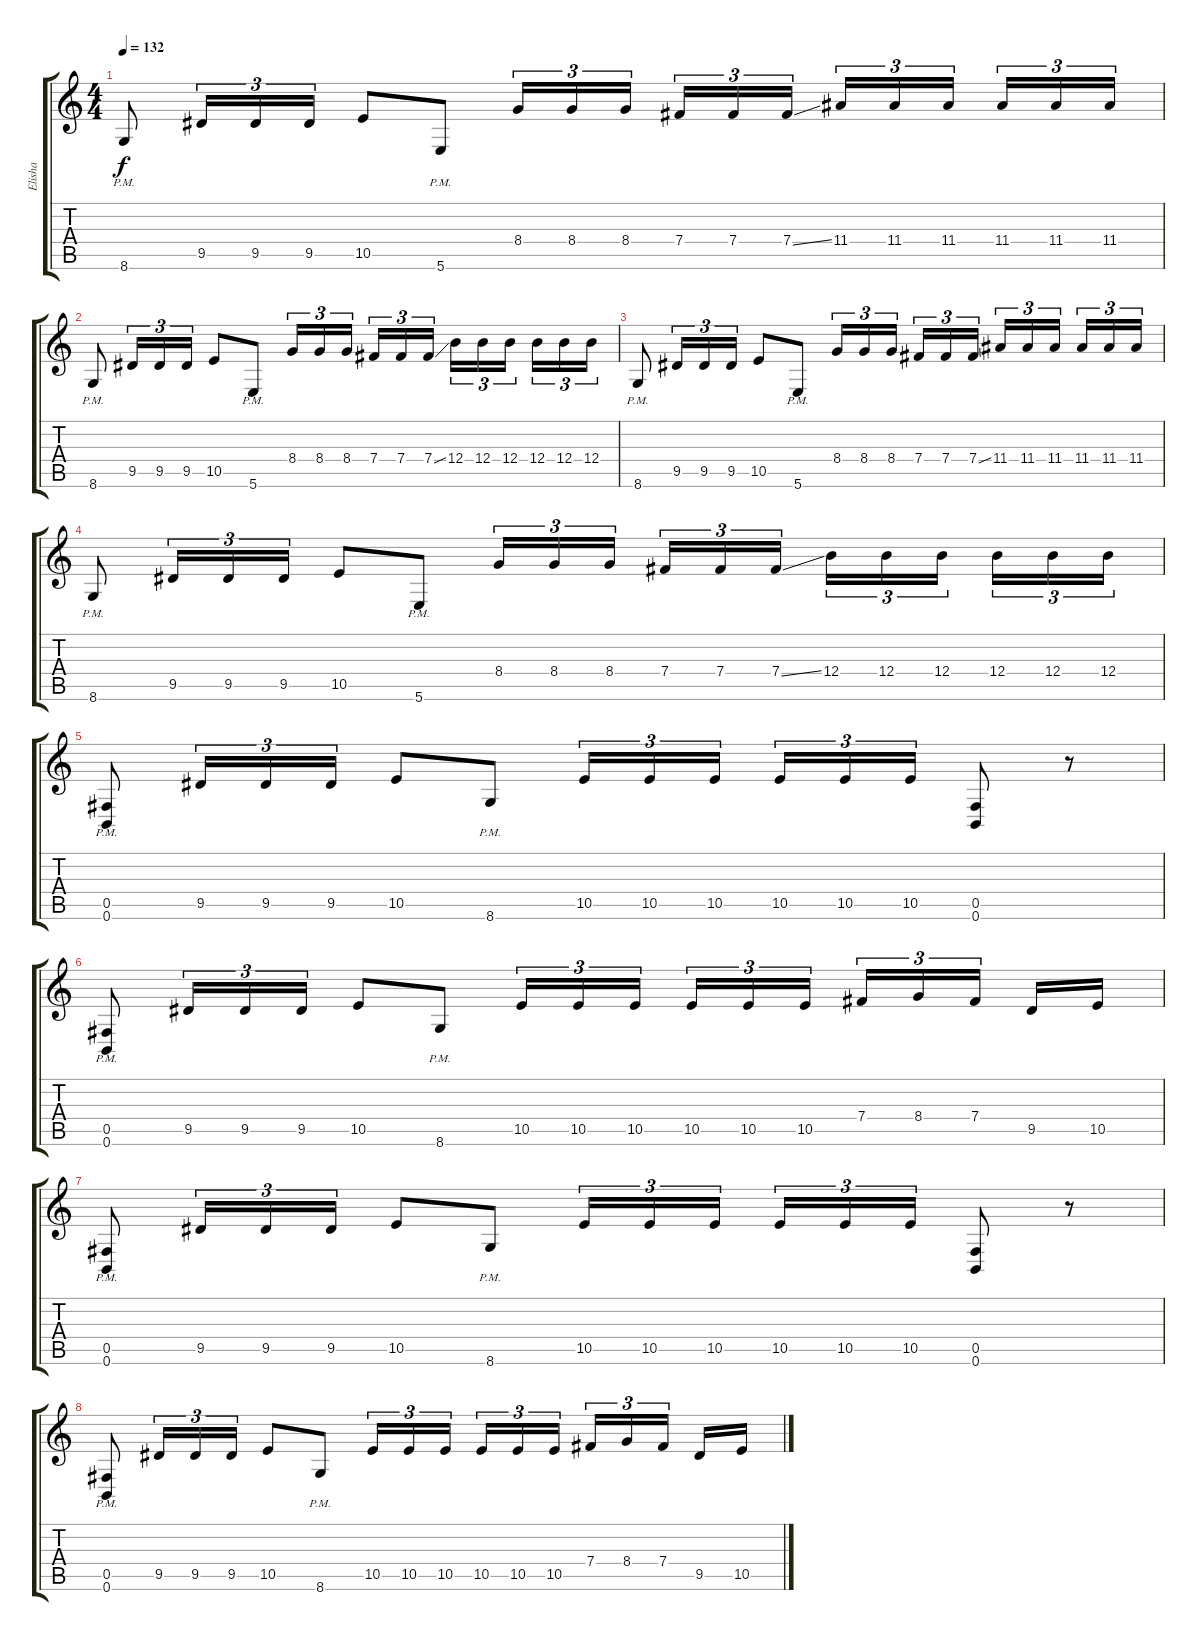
\track ("Elisha" "Elisha") {instrument overdrivenguitar}
\staff {score tabs}
\tuning (Db4 Ab3 E3 B2 Gb2 B1) {hide}
\ts (4 4)
\tempo 132
\clef g2
\ks c
8.6{pm}.8{dy f} 9.5.16{tu (3 2)} 9.5.16{tu (3 2)} 9.5.16{tu (3 2)} 10.5.8 5.6{pm}.8 8.4.16{tu (3 2)} 8.4.16{tu (3 2)} 8.4.16{tu (3 2) beam splitsecondary} 7.4.16{tu (3 2)} 7.4.16{tu (3 2)} 7.4{ss}.16{tu (3 2)} 11.4.16{tu (3 2)} 11.4.16{tu (3 2)} 11.4.16{tu (3 2) beam splitsecondary} 11.4.16{tu (3 2)} 11.4.16{tu (3 2)} 11.4.16{tu (3 2)} |
8.6{pm}.8 9.5.16{tu (3 2)} 9.5.16{tu (3 2)} 9.5.16{tu (3 2)} 10.5.8 5.6{pm}.8 8.4.16{tu (3 2)} 8.4.16{tu (3 2)} 8.4.16{tu (3 2) beam splitsecondary} 7.4.16{tu (3 2)} 7.4.16{tu (3 2)} 7.4{ss}.16{tu (3 2)} 12.4.16{tu (3 2)} 12.4.16{tu (3 2)} 12.4.16{tu (3 2) beam splitsecondary} 12.4.16{tu (3 2)} 12.4.16{tu (3 2)} 12.4.16{tu (3 2)} |
8.6{pm}.8 9.5.16{tu (3 2)} 9.5.16{tu (3 2)} 9.5.16{tu (3 2)} 10.5.8 5.6{pm}.8 8.4.16{tu (3 2)} 8.4.16{tu (3 2)} 8.4.16{tu (3 2) beam splitsecondary} 7.4.16{tu (3 2)} 7.4.16{tu (3 2)} 7.4{ss}.16{tu (3 2)} 11.4.16{tu (3 2)} 11.4.16{tu (3 2)} 11.4.16{tu (3 2) beam splitsecondary} 11.4.16{tu (3 2)} 11.4.16{tu (3 2)} 11.4.16{tu (3 2)} |
8.6{pm}.8 9.5.16{tu (3 2)} 9.5.16{tu (3 2)} 9.5.16{tu (3 2)} 10.5.8 5.6{pm}.8 8.4.16{tu (3 2)} 8.4.16{tu (3 2)} 8.4.16{tu (3 2) beam splitsecondary} 7.4.16{tu (3 2)} 7.4.16{tu (3 2)} 7.4{ss}.16{tu (3 2)} 12.4.16{tu (3 2)} 12.4.16{tu (3 2)} 12.4.16{tu (3 2) beam splitsecondary} 12.4.16{tu (3 2)} 12.4.16{tu (3 2)} 12.4.16{tu (3 2)} |
(0.5{pm} 0.6{pm}).8 9.5.16{tu (3 2)} 9.5.16{tu (3 2)} 9.5.16{tu (3 2)} 10.5.8 8.6{pm}.8 10.5.16{tu (3 2)} 10.5.16{tu (3 2)} 10.5.16{tu (3 2) beam splitsecondary} 10.5.16{tu (3 2)} 10.5.16{tu (3 2)} 10.5.16{tu (3 2)} (0.5 0.6).8 r.8 |
(0.5{pm} 0.6{pm}).8 9.5.16{tu (3 2)} 9.5.16{tu (3 2)} 9.5.16{tu (3 2)} 10.5.8 8.6{pm}.8 10.5.16{tu (3 2)} 10.5.16{tu (3 2)} 10.5.16{tu (3 2) beam splitsecondary} 10.5.16{tu (3 2)} 10.5.16{tu (3 2)} 10.5.16{tu (3 2)} 7.4.16{tu (3 2)} 8.4.16{tu (3 2)} 7.4.16{tu (3 2) beam splitsecondary} 9.5.16 10.5.16 |
(0.5{pm} 0.6{pm}).8 9.5.16{tu (3 2)} 9.5.16{tu (3 2)} 9.5.16{tu (3 2)} 10.5.8 8.6{pm}.8 10.5.16{tu (3 2)} 10.5.16{tu (3 2)} 10.5.16{tu (3 2) beam splitsecondary} 10.5.16{tu (3 2)} 10.5.16{tu (3 2)} 10.5.16{tu (3 2)} (0.5 0.6).8 r.8 |
(0.5{pm} 0.6{pm}).8 9.5.16{tu (3 2)} 9.5.16{tu (3 2)} 9.5.16{tu (3 2)} 10.5.8 8.6{pm}.8 10.5.16{tu (3 2)} 10.5.16{tu (3 2)} 10.5.16{tu (3 2) beam splitsecondary} 10.5.16{tu (3 2)} 10.5.16{tu (3 2)} 10.5.16{tu (3 2)} 7.4.16{tu (3 2)} 8.4.16{tu (3 2)} 7.4.16{tu (3 2) beam splitsecondary} 9.5.16 10.5.16
